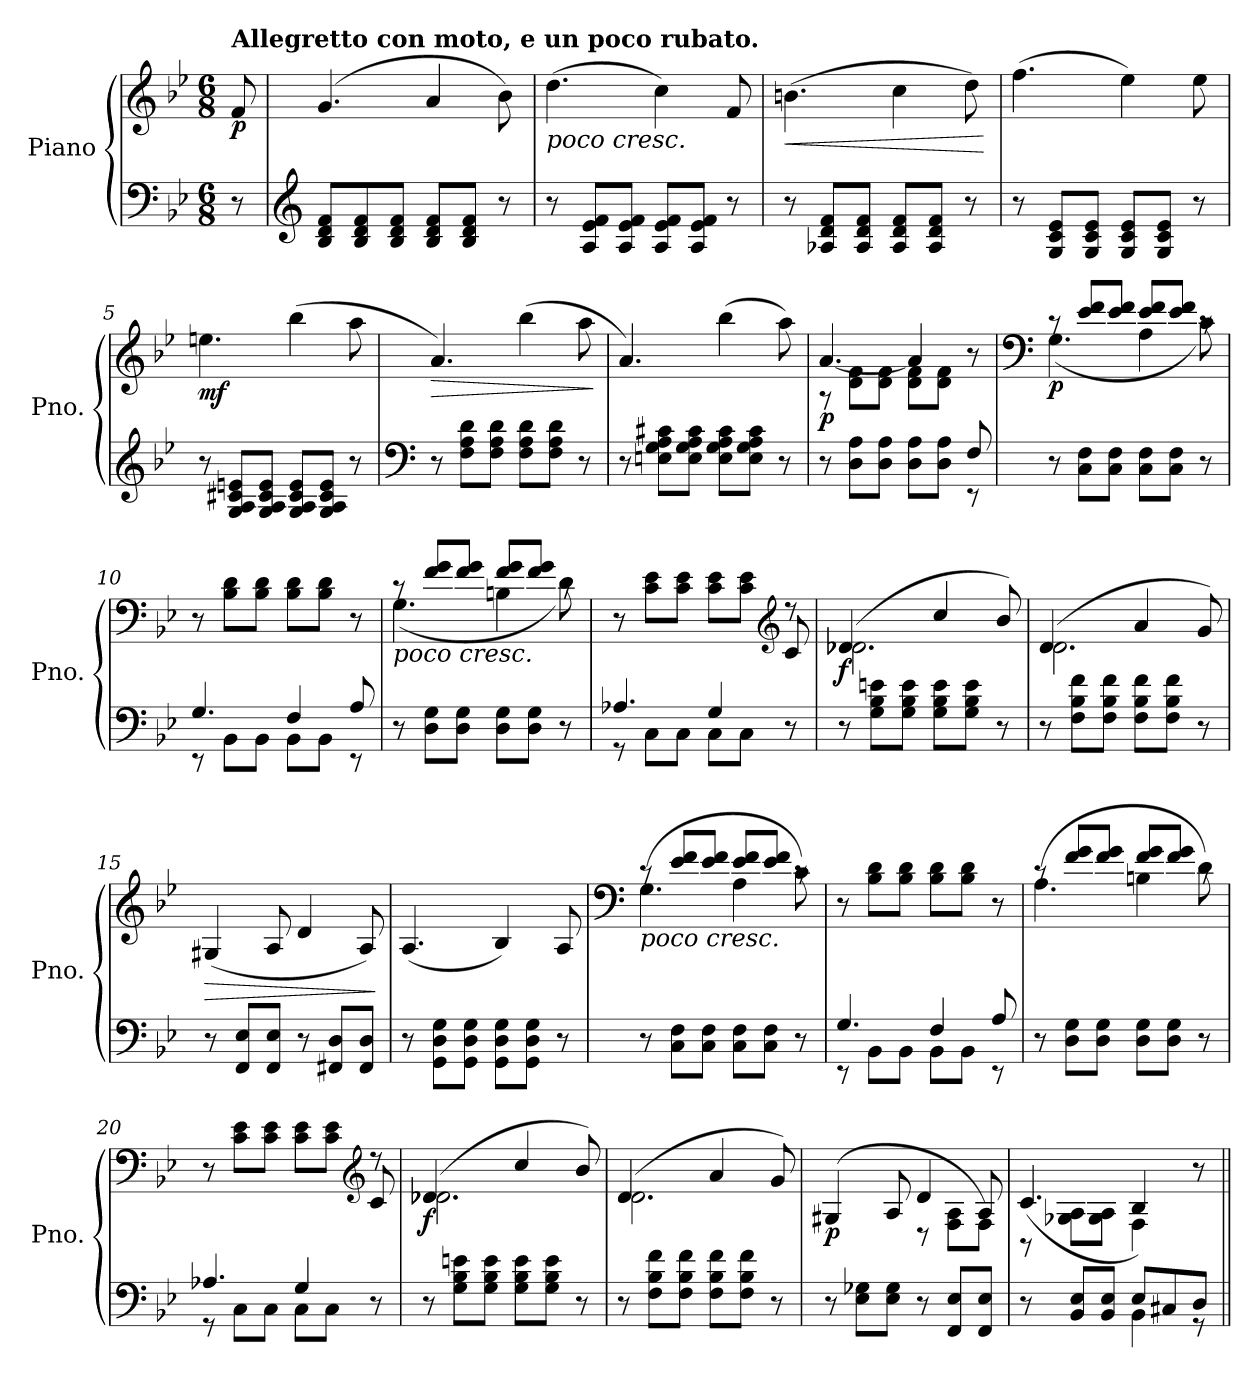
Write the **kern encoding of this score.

**kern	**kern	**dynam
*part1	*part1	*part1
*staff2	*staff1	*staff1/2
*I"Piano	*	*
*I'Pno.	*	*
*clefF4	*clefG2	*
*k[b-e-]	*k[b-e-]	*
*M6/8	*M6/8	*
=	=	=
!	!LO:TX:a:B:t=Allegretto con moto, e un poco rubato.	!
!	!	!LO:DY:b
8r	8f/	p
=1	=1	=1
*clefG2	*	*
8B-/ 8d/ 8f/L	(>4.g/	.
8B-/ 8d/ 8f/	.	.
8B-/ 8d/ 8f/J	.	.
8B-/ 8d/ 8f/L	4a/	.
8B-/ 8d/ 8f/J	.	.
8r	8b-\)	.
=2	=2	=2
!	!LO:TX:b:i:t=poco cresc.	!
8r	(>4.dd\	.
8A/ 8e-/ 8f/L	.	.
8A/ 8e-/ 8f/J	.	.
8A/ 8e-/ 8f/L	4cc\)	.
8A/ 8e-/ 8f/J	.	.
8r	8f/	.
=3	=3	=3
!	!	!LO:HP:b
8r	(>4.bn\	<
8A-X/ 8d/ 8f/L	.	.
8A-/ 8d/ 8f/J	.	.
8A-/ 8d/ 8f/L	4cc\	.
8A-/ 8d/ 8f/J	.	.
8r	8dd\)	.
.	.	[
=4	=4	=4
8r	(>4.ff\	.
8G/ 8c/ 8e-/L	.	.
8G/ 8c/ 8e-/J	.	.
8G/ 8c/ 8e-/L	4ee-\)	.
8G/ 8c/ 8e-/J	.	.
8r	8ee-\	.
!!LO:LB:g=z
=5	=5	=5
!	!	!LO:DY:b
8r	4.een\	mf
8G/ 8A/ 8c#X/ 8en/L	.	.
8G/ 8A/ 8c#/ 8e/J	.	.
8G/ 8A/ 8c#/ 8e/L	(>4bb-\	.
8G/ 8A/ 8c#/ 8e/J	.	.
8r	8aa\	.
=6	=6	=6
*clefF4	*	*
!	!	!LO:HP:b
8r	4.a/)	>
8F\ 8A\ 8d\L	.	.
8F\ 8A\ 8d\J	.	.
8F\ 8A\ 8d\L	(>4bb-\	.
8F\ 8A\ 8d\J	.	.
8r	8aa\	.
.	.	]
=7	=7	=7
8r	4.a/)	.
8En\ 8G\ 8A\ 8c#X\L	.	.
8E\ 8G\ 8A\ 8c#\J	.	.
8E\ 8G\ 8A\ 8c#\L	(>4bb-\	.
8E\ 8G\ 8A\ 8c#\J	.	.
8r	8aa\)	.
=8	=8	=8
*^	*^	*
!	!	!	!	!LO:DY:b
8r	8ryy	8rA	[4.a/	p
*v	*v	*	*	*
8D\ 8A\L	8d\ 8f\L	.	.
8D\ 8A\J	8d\ 8f\J	.	.
8D\ 8A\L	8d\ 8f\L	4a/]	.
8D\ 8A\J	8d\ 8f\J	.	.
*^	*	*	*
8rEE	8F/	8r	8ryy	.
*v	*v	*	*	*
=9	=9	=9	=9
*	*clefF4	*	*
*^	*	*	*
!	!	!	!	!LO:DY:b
*v	*v	*	*	*
8r	8rc	(<4.G\	p
8C\ 8F\L	8e-/ 8f/L	.	.
8C\ 8F\J	8e-/ 8f/J	.	.
8C\ 8F\L	8e-/ 8f/L	4A\	.
8C\ 8F\J	8e-/ 8f/J	.	.
8r	8rc	8c\)	.
*	*v	*v	*
!!LO:LB:g=z
=10	=10	=10
*^	*	*
8rEE	4.G/	8r	.
8BB-\L	.	8B-\ 8d\L	.
8BB-\J	.	8B-\ 8d\J	.
8BB-\L	4F/	8B-\ 8d\L	.
8BB-\J	.	8B-\ 8d\J	.
8rEE	8A/	8r	.
=11	=11	=11	=11
*	*	*^	*
!	!	!LO:TX:b:i:t=poco cresc.	!	!
*v	*v	*	*	*
8r	8rc	(<4.G\	.
8D\ 8G\L	8f/ 8g/L	.	.
8D\ 8G\J	8f/ 8g/J	.	.
8D\ 8G\L	8f/ 8g/L	4Bn\	.
8D\ 8G\J	8f/ 8g/J	.	.
8r	8rc	8d\)	.
=12	=12	=12	=12
*^	*	*	*
8rGG	4.A-X/	8r	8ryy	.
*	*	*v	*v	*
8C\L	.	8c\ 8e-\L	.
8C\J	.	8c\ 8e-\J	.
8C\L	4G/	8c\ 8e-\L	.
8C\J	.	8c\ 8e-\J	.
*	*	*clefG2	*
*	*	*^	*
8r	8ryy	8r	8c/	.
=13	=13	=13	=13	=13
!	!	!	!	!LO:DY:b
*v	*v	*	*	*
8r	(>4.d-X/	2.d-\	f
8G\ 8B-\ 8en\L	.	.	.
8G\ 8B-\ 8e\J	.	.	.
8G\ 8B-\ 8e\L	4cc/	.	.
8G\ 8B-\ 8e\J	.	.	.
8r	8b-/)	.	.
=14	=14	=14	=14
8r	(>4.d/	2.d\	.
8F\ 8B-\ 8f\L	.	.	.
8F\ 8B-\ 8f\J	.	.	.
8F\ 8B-\ 8f\L	4a/	.	.
8F\ 8B-\ 8f\J	.	.	.
8r	8g/)	.	.
*	*v	*v	*
!!LO:LB:g=z
=15	=15	=15
!	!	!LO:HP:b
8r	(<4G#X/	>
8FF/ 8E-/L	.	.
8FF/ 8E-/J	8A/	.
8r	4d/	.
8FF#X/ 8D/L	.	.
8FF#/ 8D/J	8A/)	.
.	.	]
=16	=16	=16
8r	(<4.A/	.
8GG\ 8D\ 8G\L	.	.
8GG\ 8D\ 8G\J	.	.
8GG\ 8D\ 8G\L	4B-/)	.
8GG\ 8D\ 8G\J	.	.
8r	8A/	.
=17	=17	=17
*	*clefF4	*
*	*^	*
!	!LO:TX:b:i:t=poco cresc.	!	!
8r	(<8rc	4.G\	.
8C\ 8F\L	8e-/ 8f/L	.	.
8C\ 8F\J	8e-/ 8f/J	.	.
8C\ 8F\L	8e-/ 8f/L	4A\	.
8C\ 8F\J	8e-/ 8f/J	.	.
8r	8rc)	8c\	.
*	*v	*v	*
=18	=18	=18
*^	*	*
8rEE	4.G/	8r	.
8BB-\L	.	8B-\ 8d\L	.
8BB-\J	.	8B-\ 8d\J	.
8BB-\L	4F/	8B-\ 8d\L	.
8BB-\J	.	8B-\ 8d\J	.
8rEE	8A/	8r	.
*v	*v	*	*
=19	=19	=19
*	*^	*
8r	(<8rc	4.A\	.
8D\ 8G\L	8f/ 8g/L	.	.
8D\ 8G\J	8f/ 8g/J	.	.
8D\ 8G\L	8f/ 8g/L	4Bn\	.
8D\ 8G\J	8f/ 8g/J	.	.
8r	8rc)	8d\	.
!!LO:PB:g=z	!!
=20	=20	=20	=20
*^	*	*	*
8rGG	4.A-X/	8r	8ryy	.
*	*	*v	*v	*
8C\L	.	8c\ 8e-\L	.
8C\J	.	8c\ 8e-\J	.
8C\L	4G/	8c\ 8e-\L	.
8C\J	.	8c\ 8e-\J	.
*	*	*clefG2	*
*	*	*^	*
8r	8ryy	8r	8c/	.
=21	=21	=21	=21	=21
!	!	!	!	!LO:DY:b
*v	*v	*	*	*
8r	(>4.d-X/	2.d-\	f
8G\ 8B-\ 8en\L	.	.	.
8G\ 8B-\ 8e\J	.	.	.
8G\ 8B-\ 8e\L	4cc/	.	.
8G\ 8B-\ 8e\J	.	.	.
8r	8b-/)	.	.
=22	=22	=22	=22
8r	(>4.d/	2.d\	.
8F\ 8B-\ 8f\L	.	.	.
8F\ 8B-\ 8f\J	.	.	.
8F\ 8B-\ 8f\L	4a/	.	.
8F\ 8B-\ 8f\J	.	.	.
8r	8g/)	.	.
=23	=23	=23	=23
!	!	!	!LO:DY:b
8r	(>4G#X/	4.ryy	p
8E-\ 8G-X\L	.	.	.
8E-\ 8G-\J	8A/	.	.
8r	8rD	4d/	.
8FF/ 8E-/L	8F\ 8A\L	.	.
8FF/ 8E-/J	8F\J)	8A/	.
=24	=24	=24	=24
*^	*	*	*
8r	4.ryy	8rBB	(>4.c/	.
8BB-/ 8E-/L	.	8G-X\ 8A\L	.	.
8BB-/ 8E-/J	.	8G-\ 8A\J	.	.
8E-/L	4BB-\	4F\	4B-/)	.
8C#X/	.	.	.	.
8D/J	8r	8r	8ryy	.
*v	*v	*	*	*
*	*v	*v	*
=||	=||	=||
*-	*-	*-
